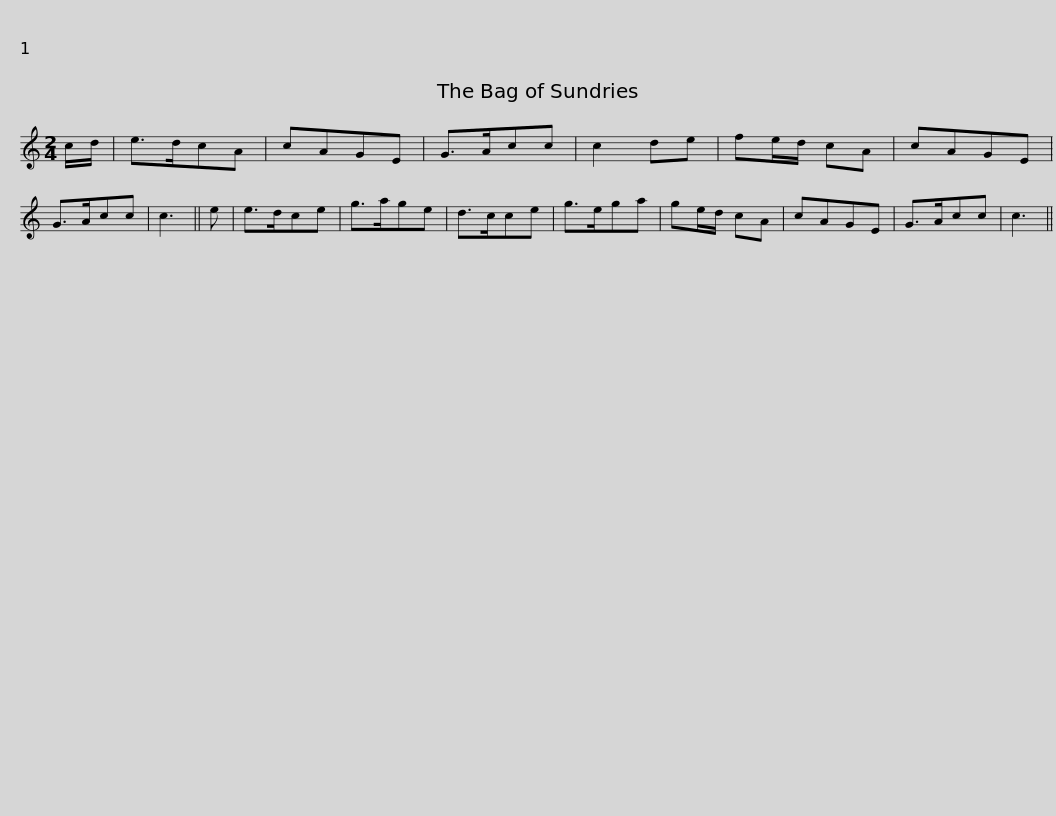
X:1
L:1/8
M:2/4
I:linebreak $
K:C
V:1 treble
V:1
 c/d/ | e>dcA | cAGE | G>Acc | c2 de | %5
 fe/d/ cA | cAGE | G>Acc | c3 || e | %10
 e>dce | g>age |$ d>cce | g>ega | ge/d/ cA | %15
 cAGE | G>Acc | c3 || %18
